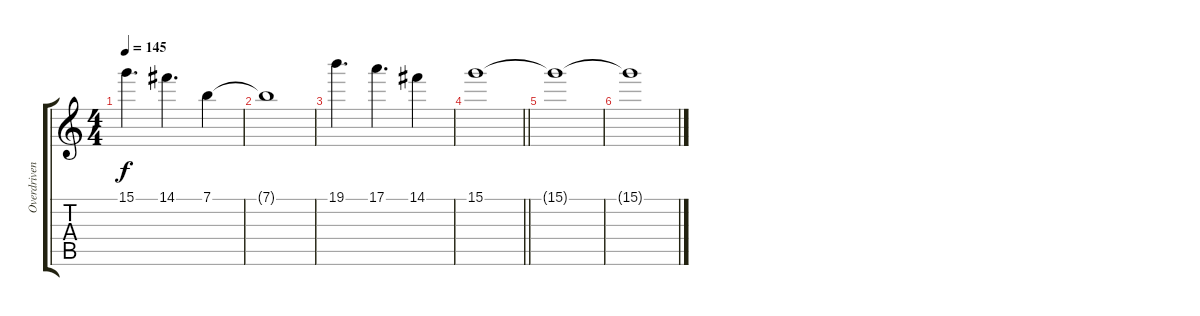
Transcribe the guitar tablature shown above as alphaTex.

\track ("Overdriven 1" "Overdriven") {instrument overdrivenguitar}
\staff {score tabs}
\tuning (E4 B3 G3 D3 A2 E2) {hide}
\ts (4 4)
\tempo 145
\clef g2
\ks c
15.1.4{d dy f} 14.1.4{d} 7.1.4 |
7.1{t}.1 |
19.1.4{d} 17.1.4{d} 14.1.4 |
\barLineRight lightlight
15.1.1 |
15.1{t}.1 |
15.1{t}.1
